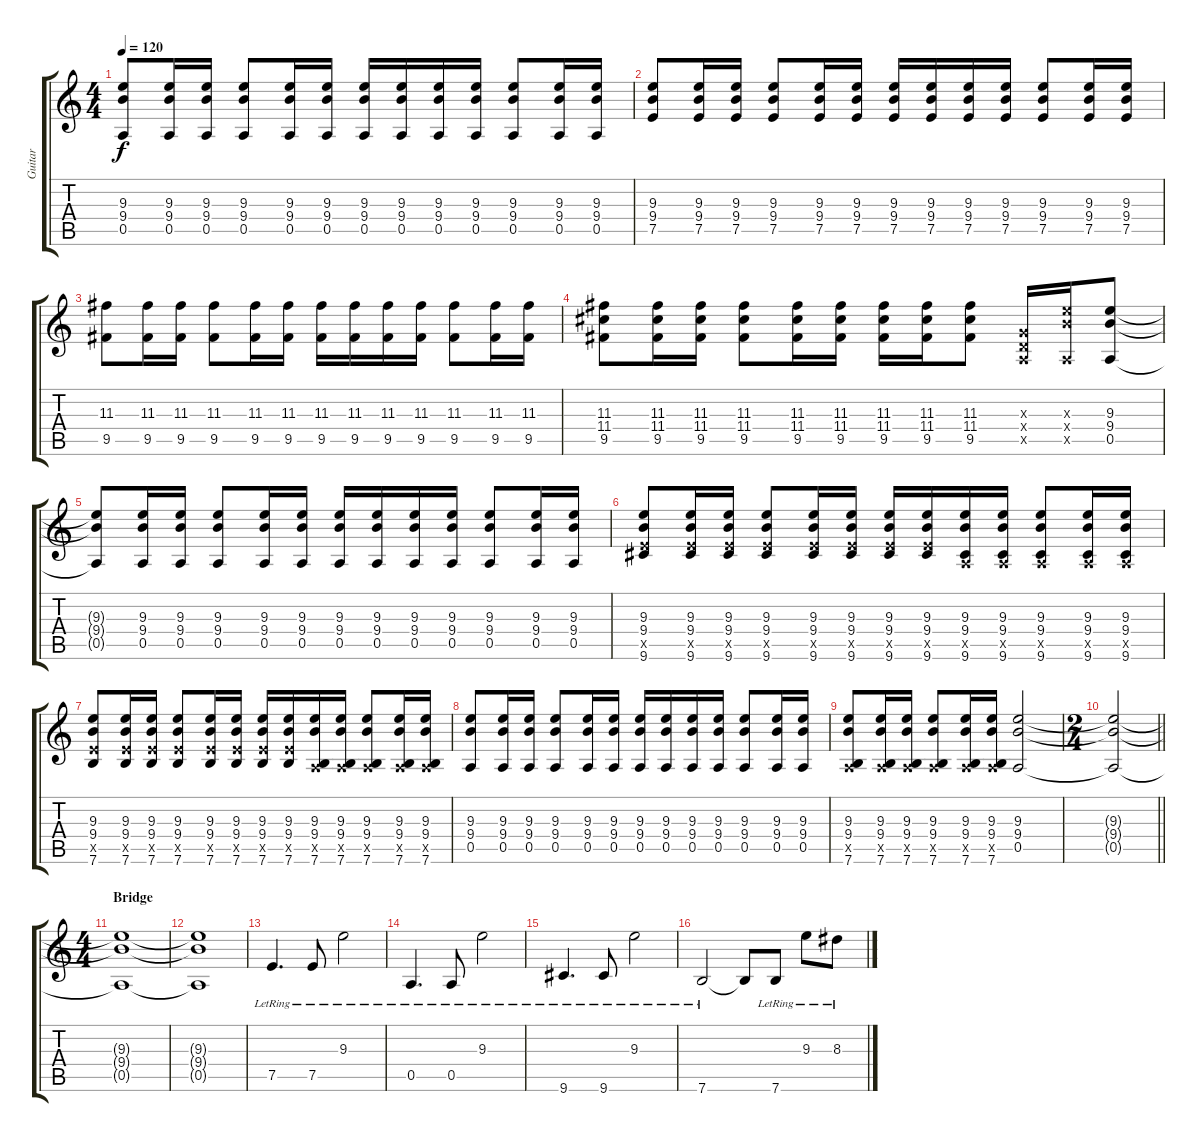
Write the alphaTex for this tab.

\track ("Guitar" "Guitar") {instrument overdrivenguitar}
\staff {score tabs}
\tuning (E4 B3 G3 D3 A2 E2) {hide}
\ts (4 4)
\tempo 120
\clef g2
\ks c
(9.3{t} 9.4{t} 0.5{t}).8{dy f} (9.3 9.4 0.5).16 (9.3 9.4 0.5).16 (9.3 9.4 0.5).8 (9.3 9.4 0.5).16 (9.3 9.4 0.5).16 (9.3 9.4 0.5).16 (9.3 9.4 0.5).16 (9.3 9.4 0.5).16 (9.3 9.4 0.5).16 (9.3 9.4 0.5).8 (9.3 9.4 0.5).16 (9.3 9.4 0.5).16 |
(9.3 9.4 7.5).8 (9.3 9.4 7.5).16 (9.3 9.4 7.5).16 (9.3 9.4 7.5).8 (9.3 9.4 7.5).16 (9.3 9.4 7.5).16 (9.3 9.4 7.5).16 (9.3 9.4 7.5).16 (9.3 9.4 7.5).16 (9.3 9.4 7.5).16 (9.3 9.4 7.5).8 (9.3 9.4 7.5).16 (9.3 9.4 7.5).16 |
(11.3 9.5).8 (11.3 9.5).16 (11.3 9.5).16 (11.3 9.5).8 (11.3 9.5).16 (11.3 9.5).16 (11.3 9.5).16 (11.3 9.5).16 (11.3 9.5).16 (11.3 9.5).16 (11.3 9.5).8 (11.3 9.5).16 (11.3 9.5).16 |
(11.3 11.4 9.5).8 (11.3 11.4 9.5).16 (11.3 11.4 9.5).16 (11.3 11.4 9.5).8 (11.3 11.4 9.5).16 (11.3 11.4 9.5).16 (11.3 11.4 9.5).16 (11.3 11.4 9.5).16 (11.3 11.4 9.5).8 (0.3{x} 0.4{x} 0.5{x}).16 (9.3{x} 9.4{x} 0.5{x}).16 (9.3 9.4 0.5).8 |
(9.3{t} 9.4{t} 0.5{t}).8 (9.3 9.4 0.5).16 (9.3 9.4 0.5).16 (9.3 9.4 0.5).8 (9.3 9.4 0.5).16 (9.3 9.4 0.5).16 (9.3 9.4 0.5).16 (9.3 9.4 0.5).16 (9.3 9.4 0.5).16 (9.3 9.4 0.5).16 (9.3 9.4 0.5).8 (9.3 9.4 0.5).16 (9.3 9.4 0.5).16 |
(9.3 9.4 7.5{x} 9.6).8 (9.3 9.4 7.5{x} 9.6).16 (9.3 9.4 7.5{x} 9.6).16 (9.3 9.4 7.5{x} 9.6).8 (9.3 9.4 7.5{x} 9.6).16 (9.3 9.4 7.5{x} 9.6).16 (9.3 9.4 7.5{x} 9.6).16 (9.3 9.4 7.5{x} 9.6).16 (9.3 9.4 0.5{x} 9.6).16 (9.3 9.4 0.5{x} 9.6).16 (9.3 9.4 0.5{x} 9.6).8 (9.3 9.4 0.5{x} 9.6).16 (9.3 9.4 0.5{x} 9.6).16 |
(9.3 9.4 7.5{x} 7.6).8 (9.3 9.4 7.5{x} 7.6).16 (9.3 9.4 7.5{x} 7.6).16 (9.3 9.4 7.5{x} 7.6).8 (9.3 9.4 7.5{x} 7.6).16 (9.3 9.4 7.5{x} 7.6).16 (9.3 9.4 7.5{x} 7.6).16 (9.3 9.4 7.5{x} 7.6).16 (9.3 9.4 0.5{x} 7.6).16 (9.3 9.4 0.5{x} 7.6).16 (9.3 9.4 0.5{x} 7.6).8 (9.3 9.4 0.5{x} 7.6).16 (9.3 9.4 0.5{x} 7.6).16 |
(9.3 9.4 0.5).8 (9.3 9.4 0.5).16 (9.3 9.4 0.5).16 (9.3 9.4 0.5).8 (9.3 9.4 0.5).16 (9.3 9.4 0.5).16 (9.3 9.4 0.5).16 (9.3 9.4 0.5).16 (9.3 9.4 0.5).16 (9.3 9.4 0.5).16 (9.3 9.4 0.5).8 (9.3 9.4 0.5).16 (9.3 9.4 0.5).16 |
(9.3 9.4 0.5{x} 7.6).8 (9.3 9.4 0.5{x} 7.6).16 (9.3 9.4 0.5{x} 7.6).16 (9.3 9.4 0.5{x} 7.6).8 (9.3 9.4 0.5{x} 7.6).16 (9.3 9.4 0.5{x} 7.6).16 (9.3 9.4 0.5).2 |
\ts (2 4)
\barLineRight lightlight
(9.3{t} 9.4{t} 0.5{t}).2 |
\ts (4 4)
\section ("" "Bridge")
(9.3{t} 9.4{t} 0.5{t}).1 |
(9.3{t} 9.4{t} 0.5{t}).1 |
7.5{lr}.4{d volume 16 instrument electricguitarclean} 7.5{lr}.8 9.3{lr}.2 |
0.5{lr}.4{d} 0.5{lr}.8 9.3{lr}.2 |
9.6{lr}.4{d} 9.6{lr}.8 9.3{lr}.2 |
7.6{lr}.2 7.6{t}.8 7.6{lr}.8 9.3{lr}.8 8.3{lr}.8
